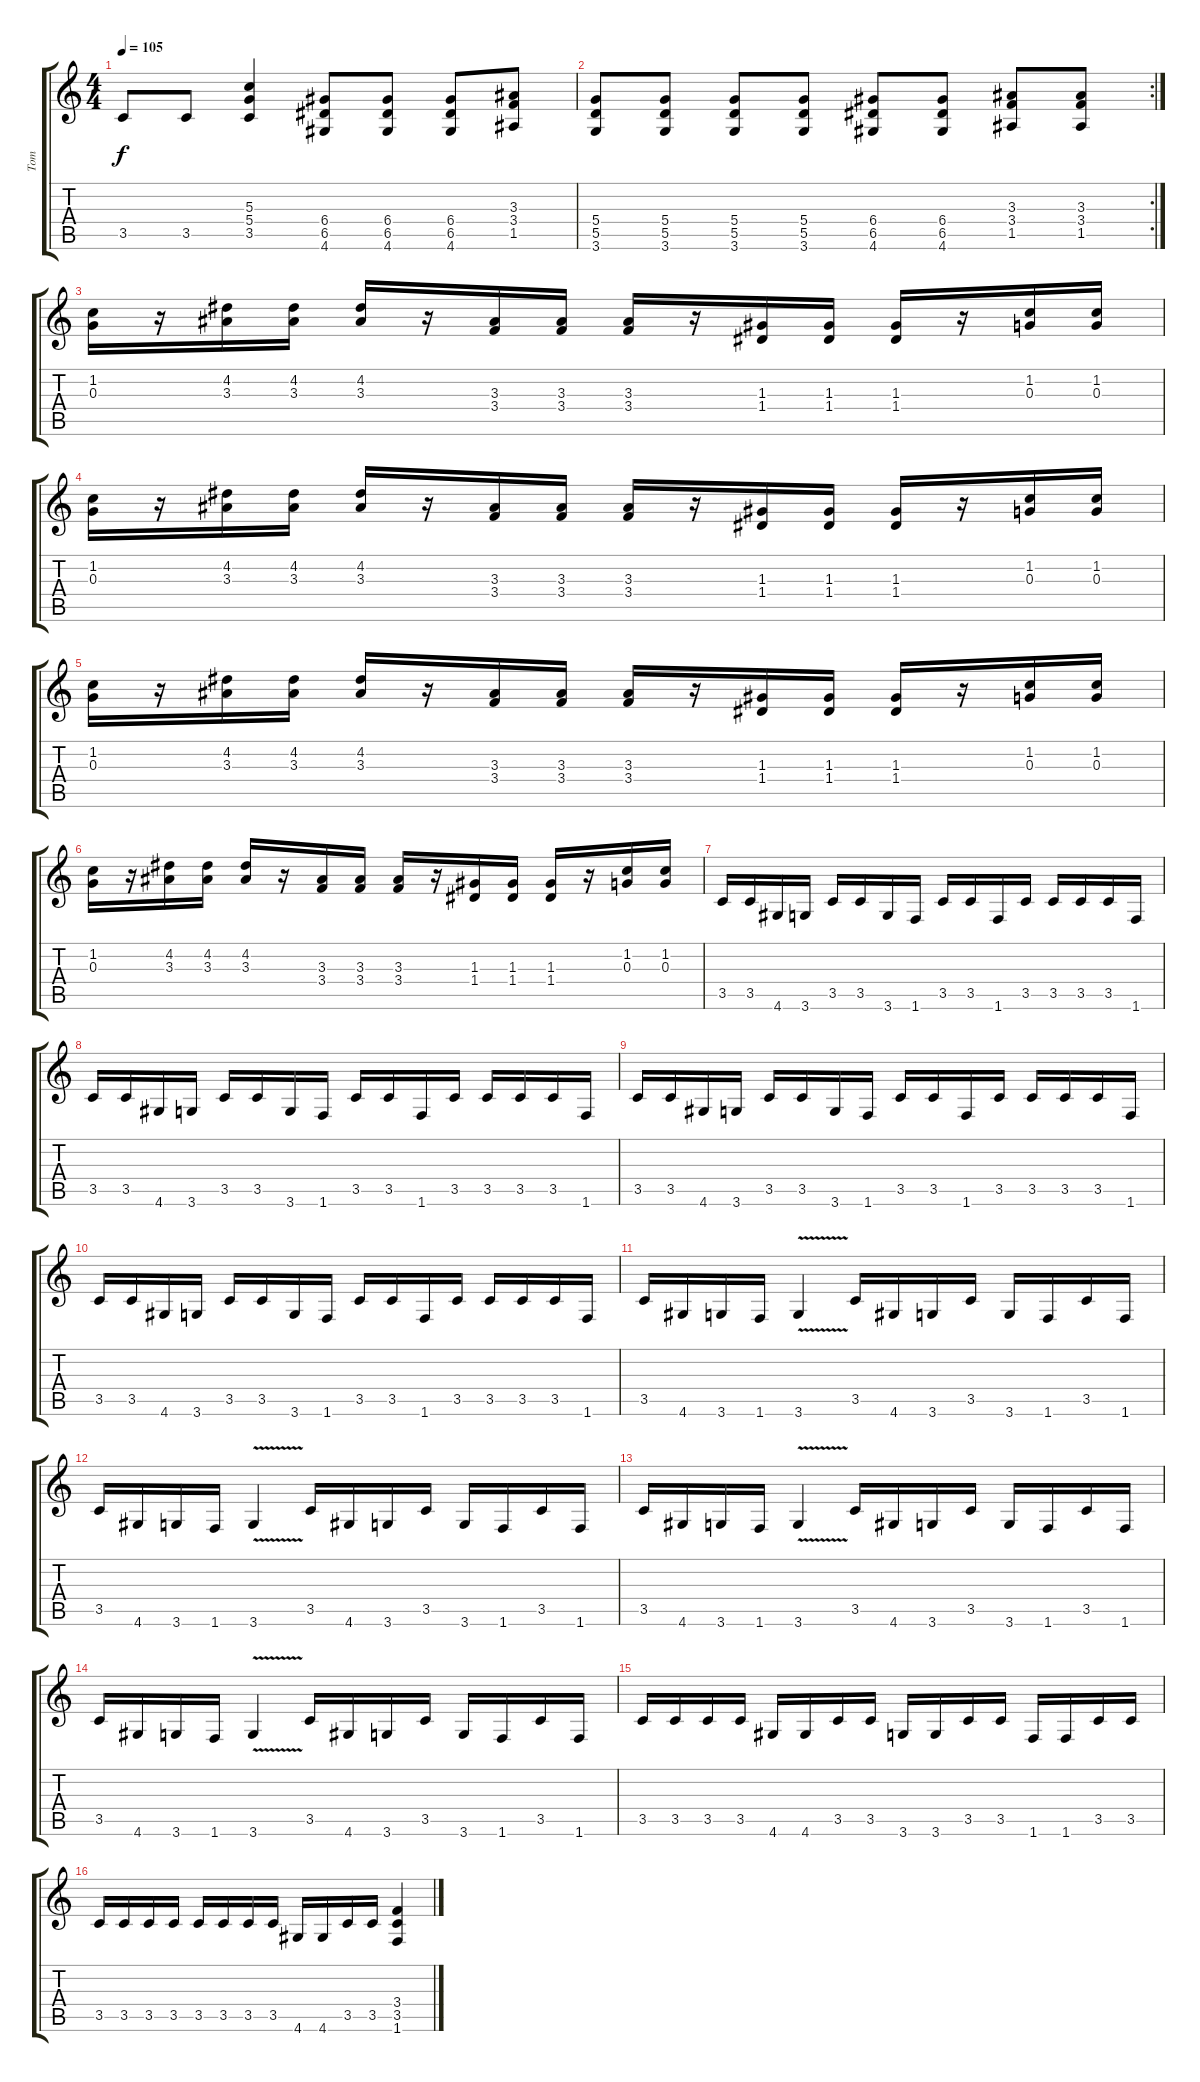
\track ("Tom" "Tom") {instrument distortionguitar}
\staff {score tabs}
\tuning (E4 B3 G3 D3 A2 E2) {hide}
\ts (4 4)
\tempo 105
\clef g2
\ks c
3.5.8{dy f} 3.5.8 (5.3 5.4 3.5).4 (6.4 6.5 4.6).8 (6.4 6.5 4.6).8 (6.4 6.5 4.6).8 (3.3 3.4 1.5).8 |
\rc 2
(5.4 5.5 3.6).8 (5.4 5.5 3.6).8 (5.4 5.5 3.6).8 (5.4 5.5 3.6).8 (6.4 6.5 4.6).8 (6.4 6.5 4.6).8 (3.3 3.4 1.5).8 (3.3 3.4 1.5).8 |
(1.2 0.3).16{volume 16} r.16 (4.2 3.3).16 (4.2 3.3).16 (4.2 3.3).16 r.16 (3.3 3.4).16 (3.3 3.4).16 (3.3 3.4).16 r.16 (1.3 1.4).16 (1.3 1.4).16 (1.3 1.4).16 r.16 (1.2 0.3).16 (1.2 0.3).16 |
(1.2 0.3).16{volume 16} r.16 (4.2 3.3).16 (4.2 3.3).16 (4.2 3.3).16 r.16 (3.3 3.4).16 (3.3 3.4).16 (3.3 3.4).16 r.16 (1.3 1.4).16 (1.3 1.4).16 (1.3 1.4).16 r.16 (1.2 0.3).16 (1.2 0.3).16 |
(1.2 0.3).16{volume 16} r.16 (4.2 3.3).16 (4.2 3.3).16 (4.2 3.3).16 r.16 (3.3 3.4).16 (3.3 3.4).16 (3.3 3.4).16 r.16 (1.3 1.4).16 (1.3 1.4).16 (1.3 1.4).16 r.16 (1.2 0.3).16 (1.2 0.3).16 |
(1.2 0.3).16{volume 16} r.16 (4.2 3.3).16 (4.2 3.3).16 (4.2 3.3).16 r.16 (3.3 3.4).16 (3.3 3.4).16 (3.3 3.4).16 r.16 (1.3 1.4).16 (1.3 1.4).16 (1.3 1.4).16 r.16 (1.2 0.3).16 (1.2 0.3).16 |
3.5.16 3.5.16 4.6.16 3.6.16 3.5.16 3.5.16 3.6.16 1.6.16 3.5.16 3.5.16 1.6.16 3.5.16 3.5.16 3.5.16 3.5.16 1.6.16 |
3.5.16 3.5.16 4.6.16 3.6.16 3.5.16 3.5.16 3.6.16 1.6.16 3.5.16 3.5.16 1.6.16 3.5.16 3.5.16 3.5.16 3.5.16 1.6.16 |
3.5.16 3.5.16 4.6.16 3.6.16 3.5.16 3.5.16 3.6.16 1.6.16 3.5.16 3.5.16 1.6.16 3.5.16 3.5.16 3.5.16 3.5.16 1.6.16 |
3.5.16 3.5.16 4.6.16 3.6.16 3.5.16 3.5.16 3.6.16 1.6.16 3.5.16 3.5.16 1.6.16 3.5.16 3.5.16 3.5.16 3.5.16 1.6.16 |
3.5.16 4.6.16 3.6.16 1.6.16 3.6{v}.4 3.5.16 4.6.16 3.6.16 3.5.16 3.6.16 1.6.16 3.5.16 1.6.16 |
3.5.16 4.6.16 3.6.16 1.6.16 3.6{v}.4 3.5.16 4.6.16 3.6.16 3.5.16 3.6.16 1.6.16 3.5.16 1.6.16 |
3.5.16 4.6.16 3.6.16 1.6.16 3.6{v}.4 3.5.16 4.6.16 3.6.16 3.5.16 3.6.16 1.6.16 3.5.16 1.6.16 |
3.5.16 4.6.16 3.6.16 1.6.16 3.6{v}.4 3.5.16 4.6.16 3.6.16 3.5.16 3.6.16 1.6.16 3.5.16 1.6.16 |
3.5.16 3.5.16 3.5.16 3.5.16 4.6.16 4.6.16 3.5.16 3.5.16 3.6.16 3.6.16 3.5.16 3.5.16 1.6.16 1.6.16 3.5.16 3.5.16 |
3.5.16 3.5.16 3.5.16 3.5.16 3.5.16 3.5.16 3.5.16 3.5.16 4.6.16 4.6.16 3.5.16 3.5.16 (3.4 3.5 1.6).4
